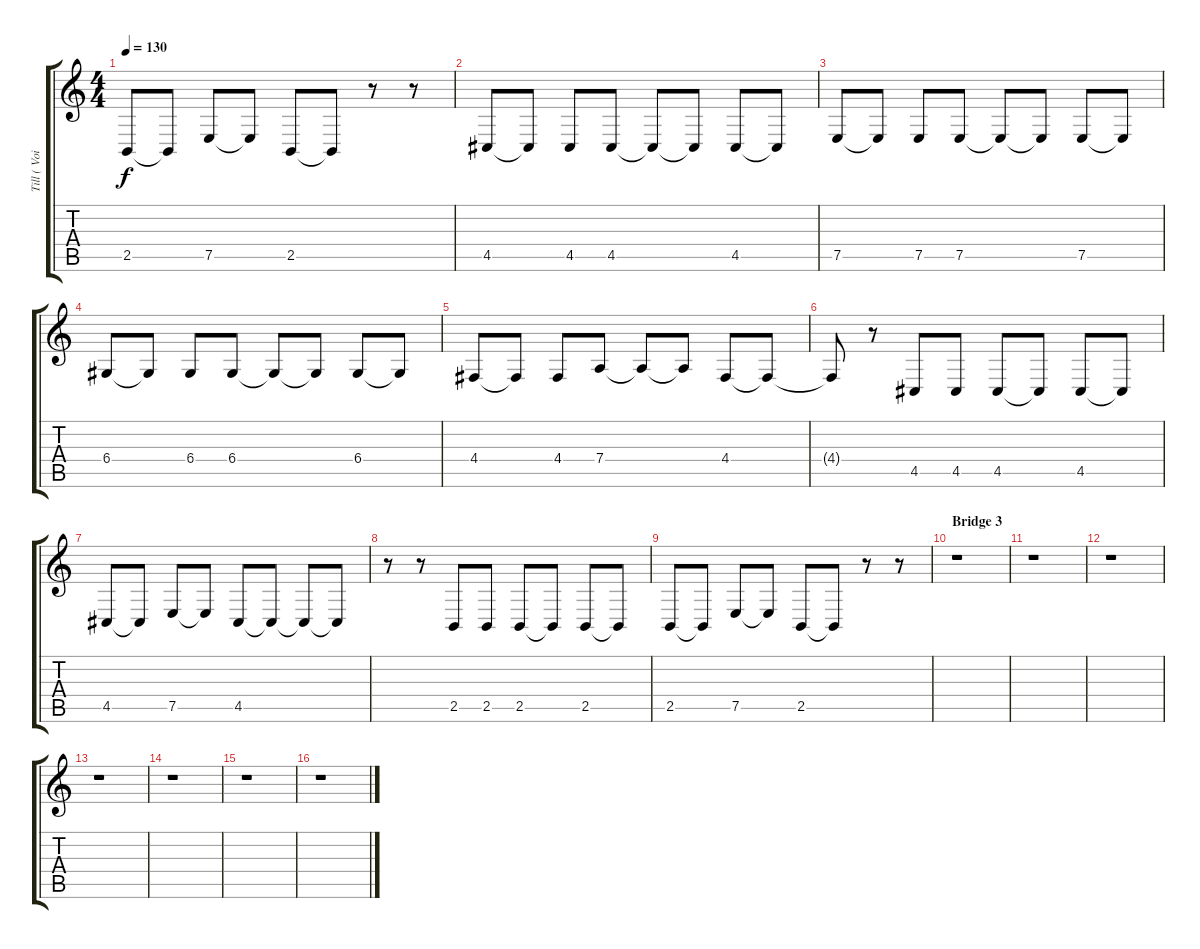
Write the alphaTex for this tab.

\track ("Till ( Voice )" "Till ( Voi") {instrument lead8bassandlead}
\staff {score tabs}
\tuning (E4 B3 G3 D3 A2 E2) {hide}
\ts (4 4)
\tempo 130
\clef g2
\ks c
2.5.8{dy f} 2.5{t}.8 7.5.8 7.5{t}.8 2.5.8 2.5{t}.8 r.8 r.8 |
4.5.8 4.5{t}.8 4.5.8 4.5.8 4.5{t}.8 4.5{t}.8 4.5.8 4.5{t}.8 |
7.5.8 7.5{t}.8 7.5.8 7.5.8 7.5{t}.8 7.5{t}.8 7.5.8 7.5{t}.8 |
6.4.8 6.4{t}.8 6.4.8 6.4.8 6.4{t}.8 6.4{t}.8 6.4.8 6.4{t}.8 |
4.4.8 4.4{t}.8 4.4.8 7.4.8 7.4{t}.8 7.4{t}.8 4.4.8 4.4{t}.8 |
4.4{t}.8 r.8 4.5.8 4.5.8 4.5.8 4.5{t}.8 4.5.8 4.5{t}.8 |
4.5.8 4.5{t}.8 7.5.8 7.5{t}.8 4.5.8 4.5{t}.8 4.5{t}.8 4.5{t}.8 |
r.8 r.8 2.5.8 2.5.8 2.5.8 2.5{t}.8 2.5.8 2.5{t}.8 |
2.5.8 2.5{t}.8 7.5.8 7.5{t}.8 2.5.8 2.5{t}.8 r.8 r.8 |
\section ("" "Bridge 3")
r.1 |
r.1 |
r.1 |
r.1 |
r.1 |
r.1 |
r.1
